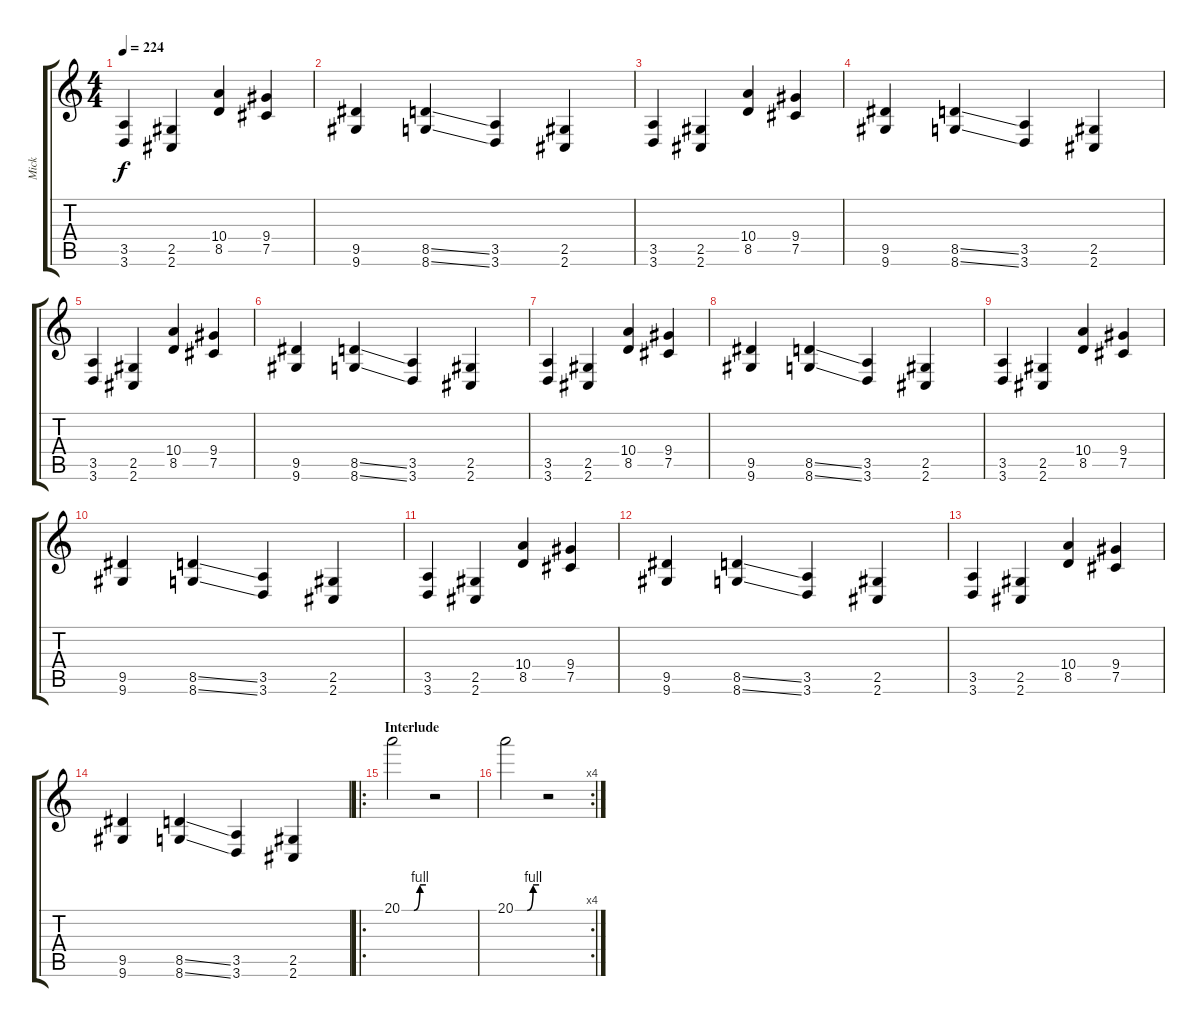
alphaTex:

\track ("Mick" "Mick") {instrument distortionguitar}
\staff {score tabs}
\tuning (Db4 Ab3 E3 B2 Gb2 B1) {hide}
\ts (4 4)
\tempo 224
\clef g2
\ks c
(3.5 3.6).4{dy f instrument distortionguitar} (2.5 2.6).4 (10.4 8.5).4 (9.4 7.5).4 |
(9.5 9.6).4 (8.5{ss} 8.6{ss}).4 (3.5 3.6).4 (2.5 2.6).4 |
(3.5 3.6).4{instrument distortionguitar} (2.5 2.6).4 (10.4 8.5).4 (9.4 7.5).4 |
(9.5 9.6).4 (8.5{ss} 8.6{ss}).4 (3.5 3.6).4 (2.5 2.6).4 |
(3.5 3.6).4{instrument distortionguitar} (2.5 2.6).4 (10.4 8.5).4 (9.4 7.5).4 |
(9.5 9.6).4 (8.5{ss} 8.6{ss}).4 (3.5 3.6).4 (2.5 2.6).4 |
(3.5 3.6).4{instrument distortionguitar} (2.5 2.6).4 (10.4 8.5).4 (9.4 7.5).4 |
(9.5 9.6).4 (8.5{ss} 8.6{ss}).4 (3.5 3.6).4 (2.5 2.6).4 |
(3.5 3.6).4{instrument distortionguitar} (2.5 2.6).4 (10.4 8.5).4 (9.4 7.5).4 |
(9.5 9.6).4 (8.5{ss} 8.6{ss}).4 (3.5 3.6).4 (2.5 2.6).4 |
(3.5 3.6).4{instrument distortionguitar} (2.5 2.6).4 (10.4 8.5).4 (9.4 7.5).4 |
(9.5 9.6).4 (8.5{ss} 8.6{ss}).4 (3.5 3.6).4 (2.5 2.6).4 |
(3.5 3.6).4{instrument distortionguitar} (2.5 2.6).4 (10.4 8.5).4 (9.4 7.5).4 |
(9.5 9.6).4 (8.5{ss} 8.6{ss}).4 (3.5 3.6).4 (2.5 2.6).4 |
\ro
\section ("" "Interlude")
20.1{be (custom 0 0 30 0 45 4 60 4)}.2 r.2 |
\rc 4
20.1{be (custom 0 0 30 0 45 4 60 4)}.2 r.2
